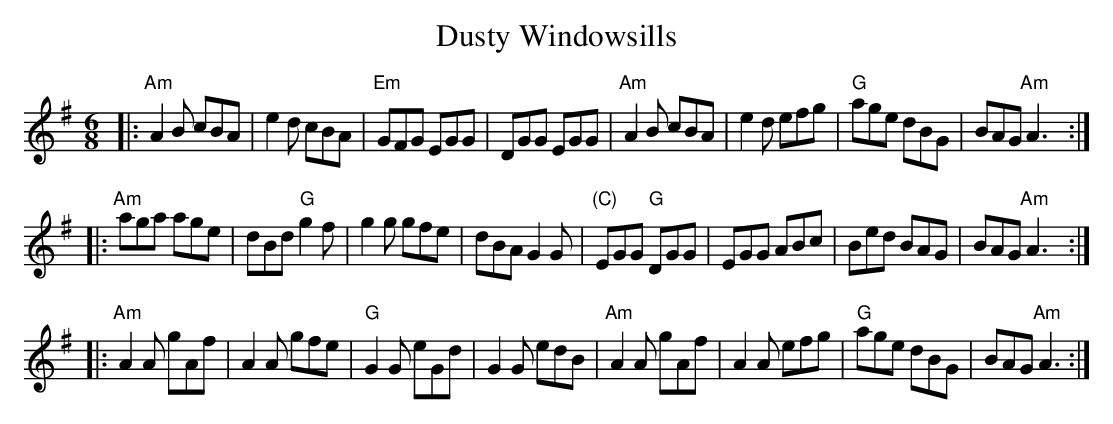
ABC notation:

X:1
T: Dusty Windowsills
M: 6/8
L: 1/8
K: Ador
|: "Am"A2B    cBA | e2d    cBA | "Em"GFG EGG | DGG     EGG \
|  "Am"A2B    cBA | e2d    efg |  "G"age dBG | BAG "Am"A3 :|
|: "Am"aga    age | dBd "G"g2f |     g2g gfe | dBA     G2G \
| "(C)"EGG "G"DGG | EGG    ABc |     Bed BAG | BAG "Am"A3 :|
|: "Am"A2A    gAf | A2A    gfe |  "G"G2G eGd | G2G     edB \
|  "Am"A2A    gAf | A2A    efg |  "G"age dBG | BAG "Am"A3 :|
